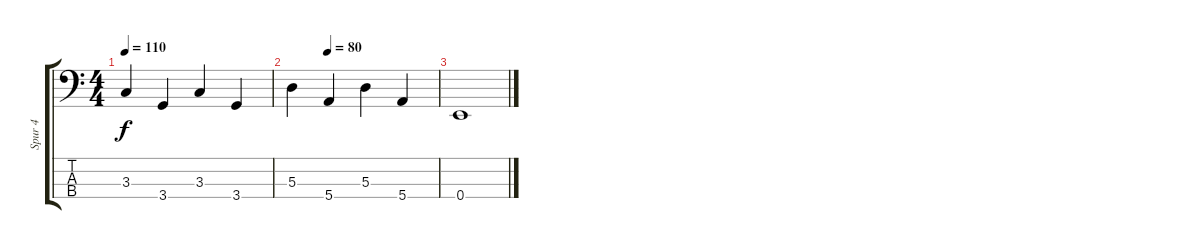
\track ("Spur 4" "Spur 4") {instrument electricbasspick}
\staff {score tabs}
\tuning (G2 D2 A1 E1) {hide}
\ts (4 4)
\tempo 110
\clef f4
\ks c
3.3.4{dy f} 3.4.4 3.3.4 3.4.4 |
\tempo (80 0.25)
5.3.4 5.4.4 5.3.4 5.4.4 |
0.4.1
